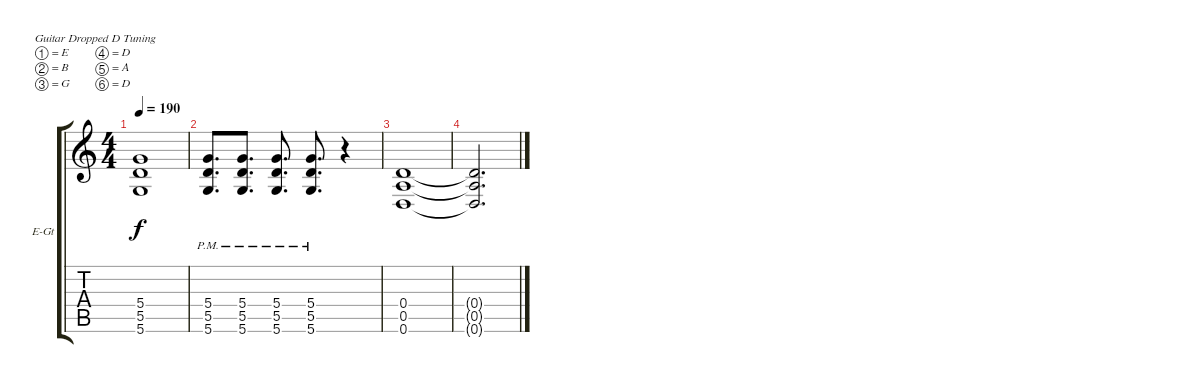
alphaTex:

\bracketExtendMode groupsimilarinstruments
\firstSystemTrackNameOrientation horizontal
\otherSystemsTrackNameOrientation horizontal
\track ("Alex" "E-Gt") {instrument distortionguitar}
\staff {score tabs}
\tuning (E4 B3 G3 D3 A2 D2)
\ts (4 4)
\tempo 190
\clef g2
\ks c
(5.4{t} 5.5{t} 5.6{t}).1{dy f} |
(5.5{pm} 5.6{pm} 5.4).8{d} (5.5{pm} 5.6{pm} 5.4).8{d} (5.5{pm} 5.6{pm} 5.4).8{d} (5.5{pm} 5.6{pm} 5.4).8{d} r.4 |
(0.4 0.5 0.6).1 |
(0.6{t} 0.5{t} 0.4{t}).2{d}
